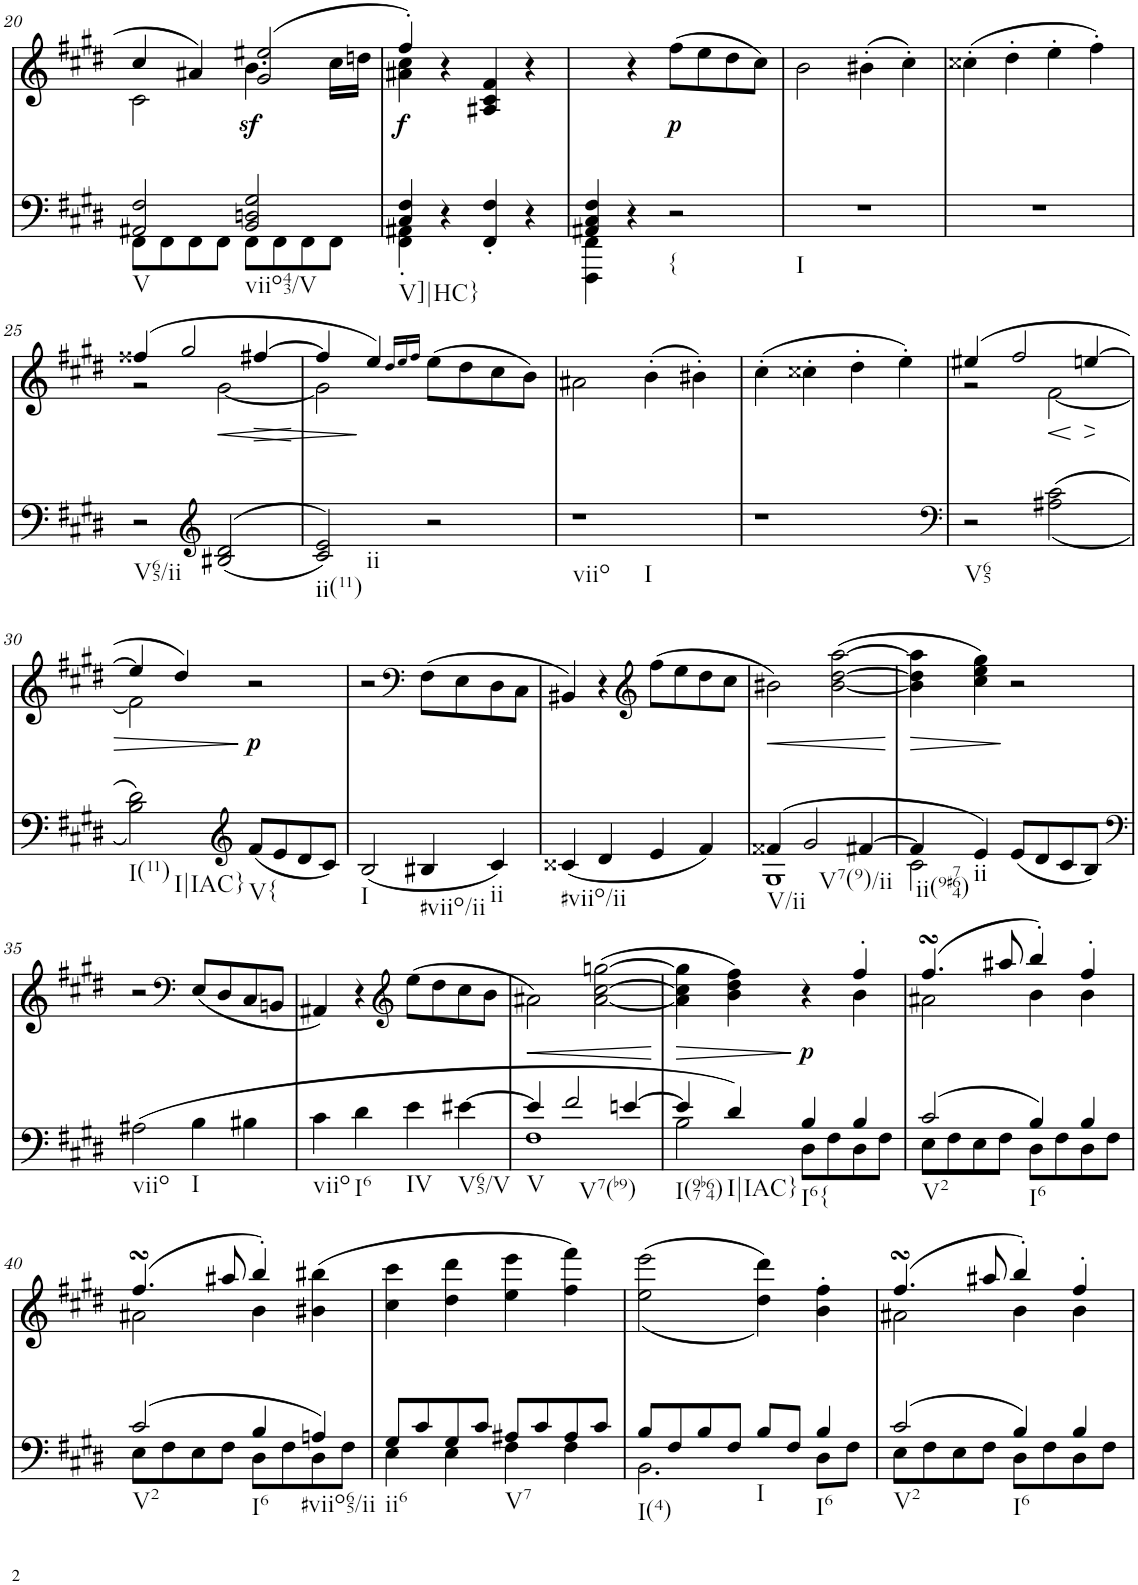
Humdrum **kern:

**kern	**kern	**text	**dynam
*part2	*part1	*part1	*part1
*staff2	*staff1	*staff1	*staff1
*I"piano	*I"piano	*	*
*I'Pno	*I'Pno	*	*
!!LO:PB:g=z
*clefF4	*clefG2	*	*
*k[f#c#g#d#]	*k[f#c#g#d#]	*	*
*E:	*E:	*	*
*M4/4	*M4/4	*	*
=20	=20	=20	=20
*^	*^	*	*
!LO:TX:b:t=V	!	!	!	!	!
2AA#X/ 2F#/	8FF#\L	4cc#/	2c#\	.	.
.	8FF#\	.	.	.	.
.	8FF#\	4a#X/	.	.	.
.	8FF#\J	.	.	.	.
!LO:TX:b:t=viio43/V	!	!	!	!	!
!	!	!	!	!	!LO:DY:b
2BB/ 2Dn/ 2G#/	8FF#\L	(2g#/ 2ee#X/	4.b\	.	sf
.	8FF#\	.	.	.	.
.	8FF#\	.	.	.	.
.	8FF#\J	.	16cc#\LL	.	.
.	.	.	16ddn\JJ	.	.
=21	=21	=21	=21	=21	=21
!LO:TX:b:t=V]|HC}	!	!	!	!	!
!	!	!	!	!LO:LY:b	!LO:DY:b
4C#/ 4F#/	4FF#\' 4AA#X\'	4ff#'/)	4a#X\ 4cc#\	f	f
4r	2.ryy	4r	2.ryy	.	.
4FF#/'< 4F#/'<	.	4A#X/ 4c#/ 4f#/	.	.	.
4r	.	4r	.	.	.
*	*	*v	*v	*	*
=22	=22	=22	=22	=22
4AA#X/ 4C#/ 4F#/	4FFF#\ 4FF#\	4ryy	.	.
4r	2.ryy	4r	.	.
!LO:TX:b:t={	!	!	!	!
!	!	!	!LO:LY:b	!LO:DY:b
2r	.	(8ff#\L	p	p
.	.	8ee\	.	.
.	.	8dd#\	.	.
.	.	8cc#\J)	.	.
*v	*v	*	*	*
=23	=23	=23	=23
!LO:TX:b:t=I	!	!	!
1r	2b\	.	.
.	(4b#X'\	.	.
.	4cc#'\)	.	.
=24	=24	=24	=24
1r	(4cc##X'\	.	.
.	4dd#'\	.	.
.	4ee'\	.	.
.	4ff#'\)	.	.
!!LO:LB:g=z
=25	=25	=25	=25
*	*^	*	*
!LO:TX:b:t=V65/ii	!	!	!	!
2r	(4ff##X/	2r	.	.
.	2gg#/	.	.	.
*clefG2	*	*	*	*
!	!	!	!	!LO:HP:b
(>(2B#X/ 2d#/	.	[2g#\	.	<
!	!	!	!	!LO:HP:b
.	[4ff#X/	.	.	>
=26	=26	=26	=26	=26
!LO:TX:b:t=ii(11)	!	!	!	!
!LO:TX:b:t=ii	!	!	!	!
2c#/ 2e/))	4ff#/]	2g#\]	.	.
.	4ee/)	.	.	]
.	16qdd#/LL	.	.	.
.	16qee/	.	.	.
.	16qff#/JJ	.	.	.
2r	(8ee\L	2ryy	.	.
.	8dd#\	.	.	.
.	8cc#\	.	.	.
.	8b\J)	.	.	.
*	*v	*v	*	*
=27	=27	=27	=27
!LO:TX:b:t=viio	!	!	!
!LO:TX:b:t=I	!	!	!
1r	2a#X\	.	.
.	(4b'\	.	.
.	4b#X'\)	.	.
=28	=28	=28	=28
1r	(4cc#'\	.	.
.	4cc##X'\	.	.
.	4dd#'\	.	.
.	4ee'\)	.	.
=29	=29	=29	=29
*clefF4	*	*	*
*	*^	*	*
!LO:TX:b:t=V65	!	!	!	!
2r	(4ee#X/	2r	.	.
.	2ff#/	.	.	.
!	!	!	!LO:LY:b	!
((<2A#X\ 2c#\	.	[2f#\	<	.
!	!	!	!	!LO:HP:b
.	[4een/	.	.	>
*	*v	*v	*	*
.	.	.	[
!!LO:LB:g=z
=30	=30	=30	=30
*	*^	*	*
!LO:TX:b:t=I(11)	!	!	!	!
!LO:TX:b:t=I|IAC}	!	!	!	!
!	!	!	!LO:LY:b	!
2B\ 2d#\))	4ee/]	2f#\]	>	.
.	4dd#/)	.	.	.
*clefG2	*	*	*	*
!LO:TX:b:t=V{	!	!	!	!
!	!	!	!	!LO:DY:n=1:b
(8f#/L	2r	2ryy	.	] p
8e/	.	.	.	.
8d#/	.	.	.	.
8c#/J)	.	.	.	.
*	*v	*v	*	*
=31	=31	=31	=31
!LO:TX:b:t=I	!	!	!
(2B/	2r	.	.
*	*clefF4	*	*
!LO:TX:b:t=#viio/ii	!	!	!
!	!	!LO:LY:b	!
4B#X/	(8F#\L	p	.
.	8E\	.	.
!LO:TX:b:t=ii	!	!	!
4c#/)	8D#\	.	.
.	8C#\J	.	.
=32	=32	=32	=32
!LO:TX:b:t=#viio/ii	!	!	!
(4c##X/	4BB#X/)	.	.
4d#/	4r	.	.
*	*clefG2	*	*
4e/	(8ff#\L	.	.
.	8ee\	.	.
4f#/)	8dd#\	.	.
.	8cc#\J	.	.
=33	=33	=33	=33
*^	*	*	*
!LO:TX:b:t=V/ii	!	!	!	!
!	!	!	!LO:LY:b	!LO:HP:b
(4f##X/	1G#	2b#X\)	<	<
!LO:TX:b:t=V7(9)/ii	!	!	!	!
2g#/	.	.	.	.
!	!	!	!LO:LY:b	!
.	.	([2b#\ [2dd#\ [2aa\	>	.
[4f#X/	.	.	.	.
*v	*v	*	*	*
.	.	.	[
=34	=34	=34	=34
*^	*	*	*
!LO:TX:b:t=ii(9#764)	!	!	!	!
!	!	!	!	!LO:HP:b
4f#/]	2c#\	4b#\] 4dd#\] 4aa\]	.	>
!LO:TX:b:t=ii	!	!	!	!
4e/)	.	4cc#\ 4ee\ 4gg#\)	.	.
(8e/L	2ryy	2r	.	]
8d#/	.	.	.	.
8c#/	.	.	.	.
8B/J)	.	.	.	.
*v	*v	*	*	*
!!LO:LB:g=z
=35	=35	=35	=35
*clefF4	*	*	*
!LO:TX:b:t=viio	!	!	!
(2A#X\	2r	.	.
*	*clefF4	*	*
!LO:TX:b:t=I	!	!	!
4B\	(8E/L	.	.
.	8D#/	.	.
4B#X\	8C#/	.	.
.	8BBn/J	.	.
=36	=36	=36	=36
!LO:TX:b:t=viio	!	!	!
4c#\	4AA#X/)	.	.
!LO:TX:b:t=I6	!	!	!
4d#\	4r	.	.
*	*clefG2	*	*
!LO:TX:b:t=IV	!	!	!
4e\	(8ee\L	.	.
.	8dd#\	.	.
!LO:TX:b:t=V65/V	!	!	!
[4e#X\	8cc#\	.	.
.	8b\J	.	.
=37	=37	=37	=37
*^	*	*	*
!LO:TX:b:t=V	!	!	!	!
!	!	!	!LO:LY:b	!LO:HP:b
4e#/]	1F#	2a#X\)	<	<
!LO:TX:b:t=V7(b9)	!	!	!	!
2f#/	.	.	.	.
!	!	!	!LO:LY:b	!
.	.	([2a#\ [2cc#\ [>2ggn\	>	.
[4en/	.	.	.	.
*v	*v	*	*	*
.	.	.	[
=38	=38	=38	=38
*^	*	*	*
!LO:TX:b:t=I(97b64)	!	!	!	!
!	!	!	!	!LO:HP:b
*	*	*^	*	*
4e/]	2B\	4a#\] 4cc#\] 4gg\]	2.ryy	.	>
!LO:TX:b:t=I|IAC}	!	!	!	!	!
4d#/)	.	4b\ 4dd#\ 4ff#\)	.	.	.
!LO:TX:b:t=I6{	!	!	!	!	!
!	!	!	!	!	!LO:DY:n=1:b
4B/	8D#\L	4r	.	.	] p
.	8F#\	.	.	.	.
!	!	!	!	!LO:LY:b	!
4B/	8D#\	4ff#'/	4b\	p	.
.	8F#\J	.	.	.	.
=39	=39	=39	=39	=39	=39
!LO:TX:b:t=V2	!	!	!	!	!
(2c#/	8E\L	(4.ff#sSSS/	2a#X\	.	.
.	8F#\	.	.	.	.
.	8E\	.	.	.	.
.	8F#\J	8aa#X/	.	.	.
!LO:TX:b:t=I6	!	!	!	!	!
4B/)	8D#\L	4bb'/)	4b\	.	.
.	8F#\	.	.	.	.
4B/	8D#\	4ff#'/	4b\	.	.
.	8F#\J	.	.	.	.
!!LO:LB:g=z	!!
=40	=40	=40	=40	=40	=40
!LO:TX:b:t=V2	!	!	!	!	!
(2c#/	8E\L	(4.ff#sSSS/	2a#X\	.	.
.	8F#\	.	.	.	.
.	8E\	.	.	.	.
.	8F#\J	8aa#X/	.	.	.
!LO:TX:b:t=I6	!	!	!	!	!
4B/	8D#\L	4bb'/)	4b\	.	.
.	8F#\	.	.	.	.
!LO:TX:b:t=#viio65/ii	!	!	!	!	!
4An/)	8D#\	4ryy	(>4b#X\ 4bb#X\	.	.
.	8F#\J	.	.	.	.
*	*	*v	*v	*	*
=41	=41	=41	=41	=41
!LO:TX:b:t=ii6	!	!	!	!
8G#/L	4E\	4cc#\ 4ccc#\	.	.
8c#/	.	.	.	.
8G#/	4E\	4dd#\ 4ddd#\	.	.
8c#/J	.	.	.	.
!LO:TX:b:t=V7	!	!	!	!
8A#X/L	4F#\	4ee\ 4eee\	.	.
8c#/	.	.	.	.
8A#/	4F#\	4ff#\ 4fff#\)	.	.
8c#/J	.	.	.	.
=42	=42	=42	=42	=42
!LO:TX:b:t=I(4)	!	!	!	!
8B/L	2.BB\	(<(2ee\ 2eee\	.	.
8F#/	.	.	.	.
8B/	.	.	.	.
8F#/J	.	.	.	.
!LO:TX:b:t=I	!	!	!	!
8B/L	.	4dd#\ 4ddd#\))	.	.
8F#/J	.	.	.	.
!LO:TX:b:t=I6	!	!	!	!
4B/	8D#\L	4b\' 4ff#\'	.	.
.	8F#\J	.	.	.
=43	=43	=43	=43	=43
*	*	*^	*	*
!LO:TX:b:t=V2	!	!	!	!	!
(2c#/	8E\L	(4.ff#sSSS/	2a#X\	.	.
.	8F#\	.	.	.	.
.	8E\	.	.	.	.
.	8F#\J	8aa#X/	.	.	.
!LO:TX:b:t=I6	!	!	!	!	!
4B/)	8D#\L	4bb'/)	4b\	.	.
.	8F#\	.	.	.	.
4B/	8D#\	4ff#'/	4b\	.	.
.	8F#\J	.	.	.	.
*v	*v	*	*	*	*
*	*v	*v	*	*
=	=	=	=
*-	*-	*-	*-
